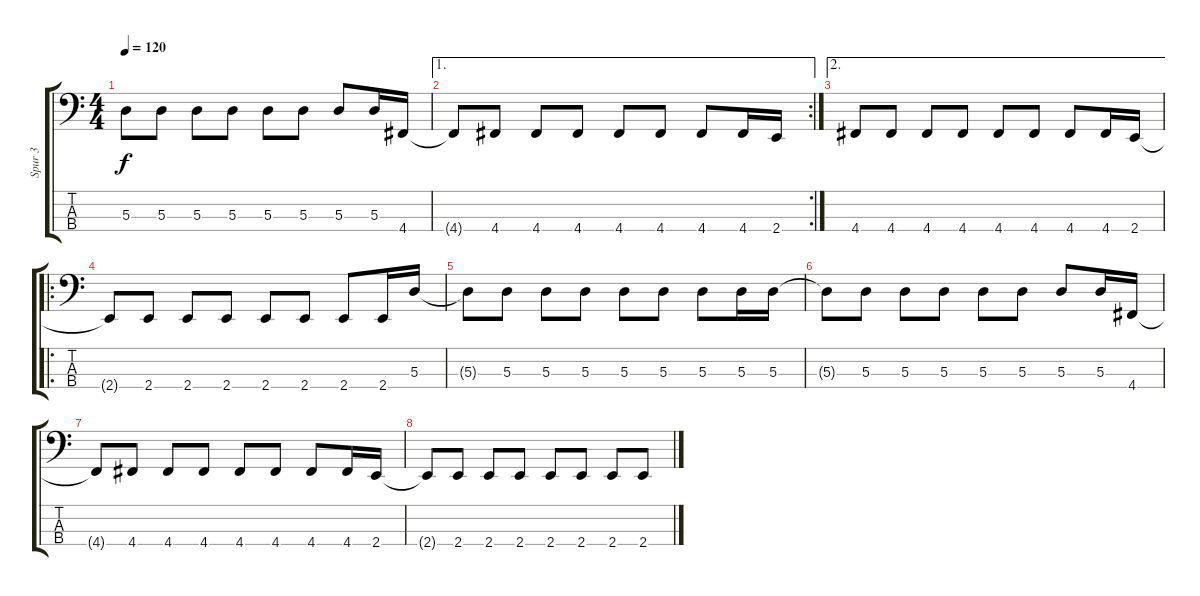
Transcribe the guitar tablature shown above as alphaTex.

\track ("Spur 3" "Spur 3") {instrument electricbasspick}
\staff {score tabs}
\tuning (G2 D2 A1 D1) {hide}
\ts (4 4)
\tempo 120
\clef f4
\ks c
5.3{t}.8{dy f} 5.3.8 5.3.8 5.3.8 5.3.8 5.3.8 5.3.8 5.3.16 4.4.16 |
\ae 1
\rc 2
4.4{t}.8 4.4.8 4.4.8 4.4.8 4.4.8 4.4.8 4.4.8 4.4.16 2.4.16 |
\ae 2
4.4.8 4.4.8 4.4.8 4.4.8 4.4.8 4.4.8 4.4.8 4.4.16 2.4.16 |
\ro
2.4{t}.8 2.4.8 2.4.8 2.4.8 2.4.8 2.4.8 2.4.8 2.4.16 5.3.16 |
5.3{t}.8 5.3.8 5.3.8 5.3.8 5.3.8 5.3.8 5.3.8 5.3.16 5.3.16 |
5.3{t}.8 5.3.8 5.3.8 5.3.8 5.3.8 5.3.8 5.3.8 5.3.16 4.4.16 |
4.4{t}.8 4.4.8 4.4.8 4.4.8 4.4.8 4.4.8 4.4.8 4.4.16 2.4.16 |
2.4{t}.8 2.4.8 2.4.8 2.4.8 2.4.8 2.4.8 2.4.8 2.4.8
